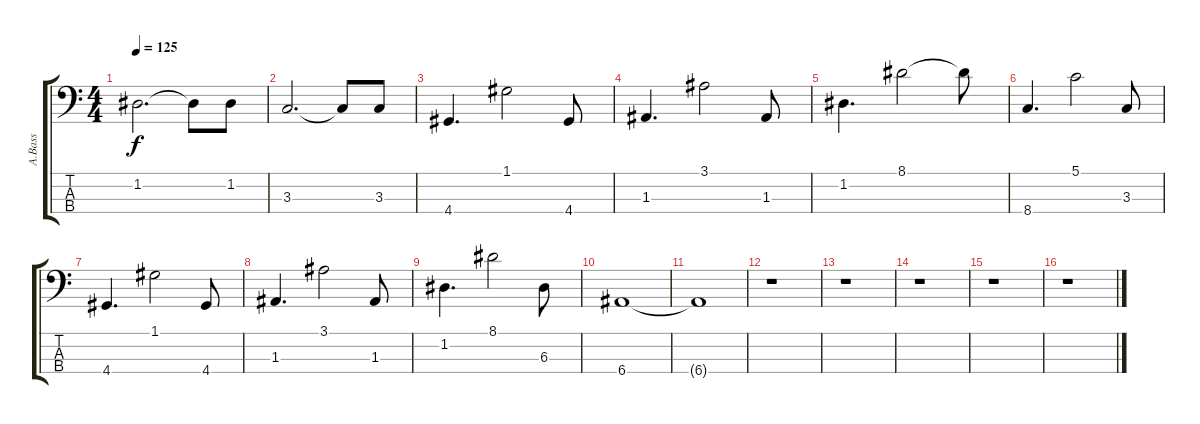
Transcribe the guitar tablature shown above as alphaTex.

\track ("A.Bass" "A.Bass") {instrument acousticbass}
\staff {score tabs}
\tuning (G2 D2 A1 E1) {hide}
\ts (4 4)
\tempo 125
\clef f4
\ks c
1.2.2{d dy f} 1.2{t}.8 1.2.8 |
3.3.2{d} 3.3{t}.8 3.3.8 |
4.4.4{d} 1.1.2 4.4.8 |
1.3.4{d} 3.1.2 1.3.8 |
1.2.4{d} 8.1.2 8.1{t}.8 |
8.4.4{d} 5.1.2 3.3.8 |
4.4.4{d} 1.1.2 4.4.8 |
1.3.4{d} 3.1.2 1.3.8 |
1.2.4{d} 8.1.2 6.3.8 |
6.4.1 |
6.4{t}.1 |
r.1 |
r.1 |
r.1 |
r.1 |
r.1
